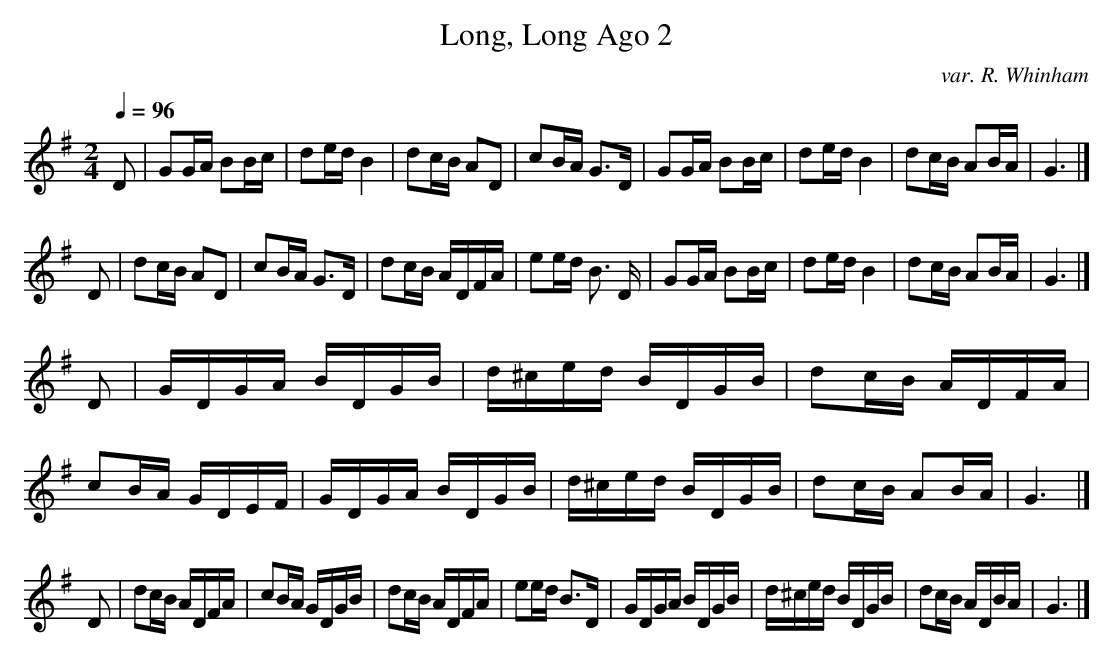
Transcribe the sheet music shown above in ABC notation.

X:1
T:Long, Long Ago 2
C:var. R. Whinham
M:2/4
L:1/16
Q:1/4=96
K:G
D2 | G2GA B2Bc | d2ed B4 | d2cB A2D2 | c2BA G2>D2 | G2GA B2Bc | d2ed B4 | d2cB A2BA | G6 |]
D2 | d2cB A2D2| c2BA G2>D2 | d2cB ADFA | e2ed B3 D | G2GA B2Bc | d2ed B4 |d2cB A2BA | G6 |]
D2 | GDGA BDGB | d^ced BDGB | d2cB ADFA | c2BA GDEF | GDGA BDGB | d^ced BDGB | d2cB A2BA | G6 |]
D2 | d2cB ADFA | c2BA GDGB | d2cB ADFA | e2ed B2>D2 | GDGA BDGB | d^ced BDGB | d2cB ADBA | G6 |]
